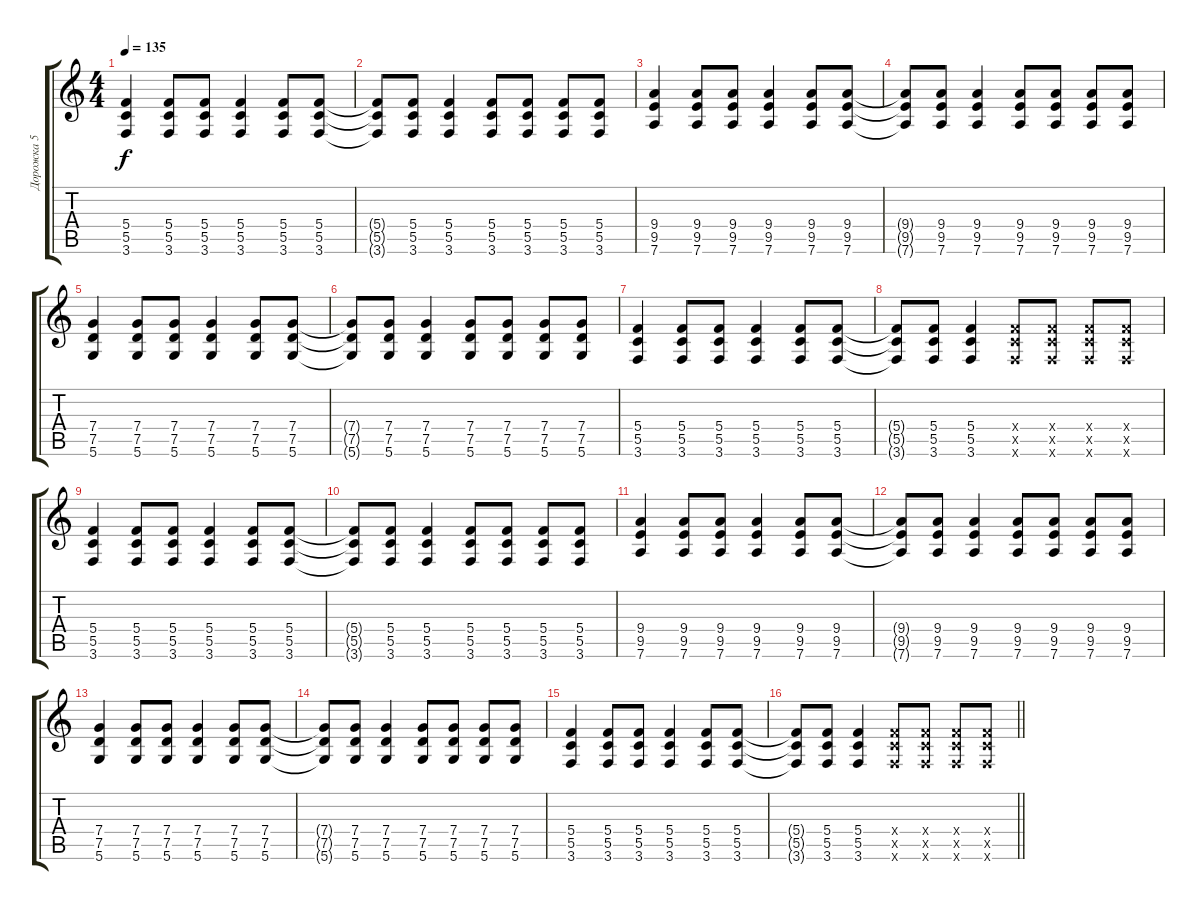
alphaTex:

\track ("Дорожка 5" "Дорожка 5") {instrument acousticguitarsteel}
\staff {score tabs}
\tuning (D4 A3 F3 C3 G2 D2) {hide}
\ts (4 4)
\tempo 135
\clef g2
\ks c
(5.4 5.5 3.6).4{dy f} (5.4 5.5 3.6).8 (5.4 5.5 3.6).8 (5.4 5.5 3.6).4 (5.4 5.5 3.6).8 (5.4 5.5 3.6).8 |
(5.4{t} 5.5{t} 3.6{t}).8 (5.4 5.5 3.6).8 (5.4 5.5 3.6).4 (5.4 5.5 3.6).8 (5.4 5.5 3.6).8 (5.4 5.5 3.6).8 (5.4 5.5 3.6).8 |
(9.4 9.5 7.6).4 (9.4 9.5 7.6).8 (9.4 9.5 7.6).8 (9.4 9.5 7.6).4 (9.4 9.5 7.6).8 (9.4 9.5 7.6).8 |
(9.4{t} 9.5{t} 7.6{t}).8 (9.4 9.5 7.6).8 (9.4 9.5 7.6).4 (9.4 9.5 7.6).8 (9.4 9.5 7.6).8 (9.4 9.5 7.6).8 (9.4 9.5 7.6).8 |
(7.4 7.5 5.6).4 (7.4 7.5 5.6).8 (7.4 7.5 5.6).8 (7.4 7.5 5.6).4 (7.4 7.5 5.6).8 (7.4 7.5 5.6).8 |
(7.4{t} 7.5{t} 5.6{t}).8 (7.4 7.5 5.6).8 (7.4 7.5 5.6).4 (7.4 7.5 5.6).8 (7.4 7.5 5.6).8 (7.4 7.5 5.6).8 (7.4 7.5 5.6).8 |
(5.4 5.5 3.6).4 (5.4 5.5 3.6).8 (5.4 5.5 3.6).8 (5.4 5.5 3.6).4 (5.4 5.5 3.6).8 (5.4 5.5 3.6).8 |
(5.4{t} 5.5{t} 3.6{t}).8 (5.4 5.5 3.6).8 (5.4 5.5 3.6).4 (5.4{x} 5.5{x} 3.6{x}).8 (5.4{x} 5.5{x} 3.6{x}).8 (5.4{x} 5.5{x} 3.6{x}).8 (5.4{x} 5.5{x} 3.6{x}).8 |
(5.4 5.5 3.6).4 (5.4 5.5 3.6).8 (5.4 5.5 3.6).8 (5.4 5.5 3.6).4 (5.4 5.5 3.6).8 (5.4 5.5 3.6).8 |
(5.4{t} 5.5{t} 3.6{t}).8 (5.4 5.5 3.6).8 (5.4 5.5 3.6).4 (5.4 5.5 3.6).8 (5.4 5.5 3.6).8 (5.4 5.5 3.6).8 (5.4 5.5 3.6).8 |
(9.4 9.5 7.6).4 (9.4 9.5 7.6).8 (9.4 9.5 7.6).8 (9.4 9.5 7.6).4 (9.4 9.5 7.6).8 (9.4 9.5 7.6).8 |
(9.4{t} 9.5{t} 7.6{t}).8 (9.4 9.5 7.6).8 (9.4 9.5 7.6).4 (9.4 9.5 7.6).8 (9.4 9.5 7.6).8 (9.4 9.5 7.6).8 (9.4 9.5 7.6).8 |
(7.4 7.5 5.6).4 (7.4 7.5 5.6).8 (7.4 7.5 5.6).8 (7.4 7.5 5.6).4 (7.4 7.5 5.6).8 (7.4 7.5 5.6).8 |
(7.4{t} 7.5{t} 5.6{t}).8 (7.4 7.5 5.6).8 (7.4 7.5 5.6).4 (7.4 7.5 5.6).8 (7.4 7.5 5.6).8 (7.4 7.5 5.6).8 (7.4 7.5 5.6).8 |
(5.4 5.5 3.6).4 (5.4 5.5 3.6).8 (5.4 5.5 3.6).8 (5.4 5.5 3.6).4 (5.4 5.5 3.6).8 (5.4 5.5 3.6).8 |
\barLineRight lightlight
(5.4{t} 5.5{t} 3.6{t}).8 (5.4 5.5 3.6).8 (5.4 5.5 3.6).4 (5.4{x} 5.5{x} 3.6{x}).8 (5.4{x} 5.5{x} 3.6{x}).8 (5.4{x} 5.5{x} 3.6{x}).8 (5.4{x} 5.5{x} 3.6{x}).8
